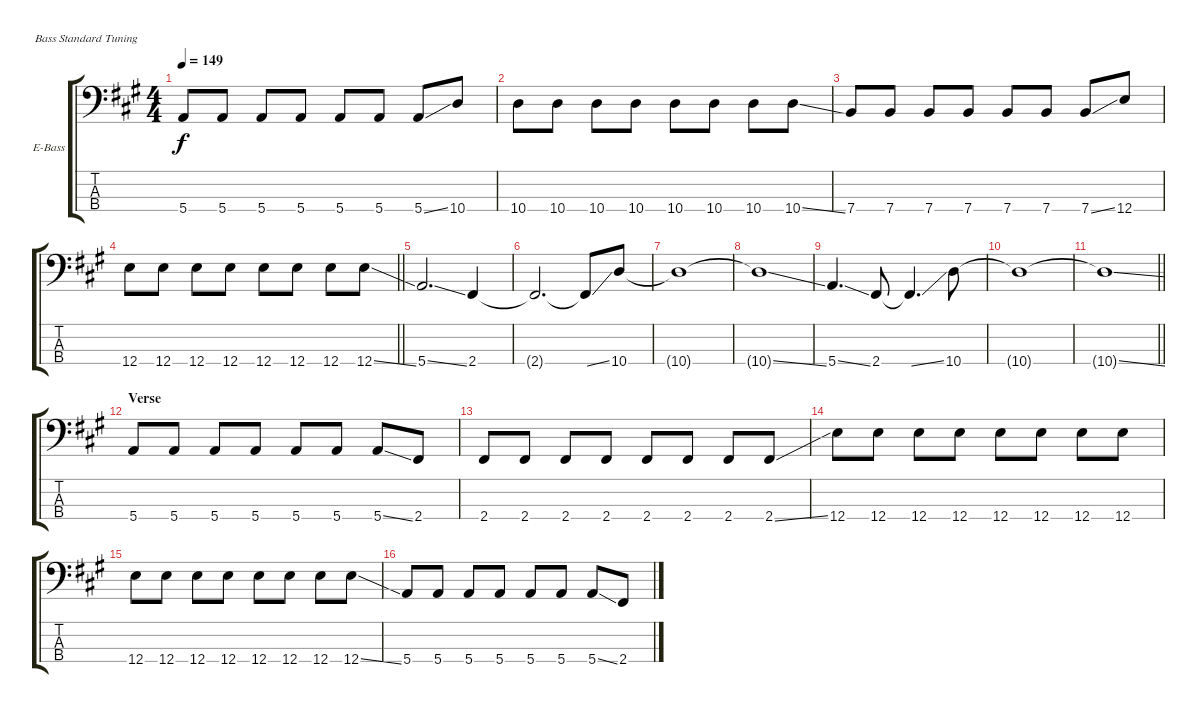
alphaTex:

\defaultSystemsLayout 4
\bracketExtendMode groupsimilarinstruments
\firstSystemTrackNameOrientation horizontal
\otherSystemsTrackNameOrientation horizontal
\track ("Bass" "E-Bass") {instrument electricbassfinger}
\staff {score tabs}
\tuning (G2 D2 A1 E1)
\ts (4 4)
\tempo 149
\clef f4
\ks a
5.4.8{dy f} 5.4.8 5.4.8 5.4.8 5.4.8 5.4.8 5.4{ss}.8 10.4.8 |
10.4.8 10.4.8 10.4.8 10.4.8 10.4.8 10.4.8 10.4.8 10.4{ss}.8 |
7.4.8 7.4.8 7.4.8 7.4.8 7.4.8 7.4.8 7.4{ss}.8 12.4.8 |
\barLineRight lightlight
12.4.8 12.4.8 12.4.8 12.4.8 12.4.8 12.4.8 12.4.8 12.4{ss}.8 |
5.4{ss}.2{d} 2.4.4 |
2.4{t}.2{d} 2.4{ss t}.8 10.4.8 |
10.4{t}.1 |
10.4{ss t}.1 |
5.4{ss}.4{d} 2.4.8 2.4{ss t}.4{d} 10.4.8 |
10.4{t}.1 |
\barLineRight lightlight
10.4{ss t}.1 |
\section ("" "Verse")
5.4.8 5.4.8 5.4.8 5.4.8 5.4.8 5.4.8 5.4{ss}.8 2.4.8 |
2.4.8 2.4.8 2.4.8 2.4.8 2.4.8 2.4.8 2.4.8 2.4{ss}.8 |
12.4.8 12.4.8 12.4.8 12.4.8 12.4.8 12.4.8 12.4.8 12.4.8 |
12.4.8 12.4.8 12.4.8 12.4.8 12.4.8 12.4.8 12.4.8 12.4{ss}.8 |
5.4.8 5.4.8 5.4.8 5.4.8 5.4.8 5.4.8 5.4{ss}.8 2.4.8
